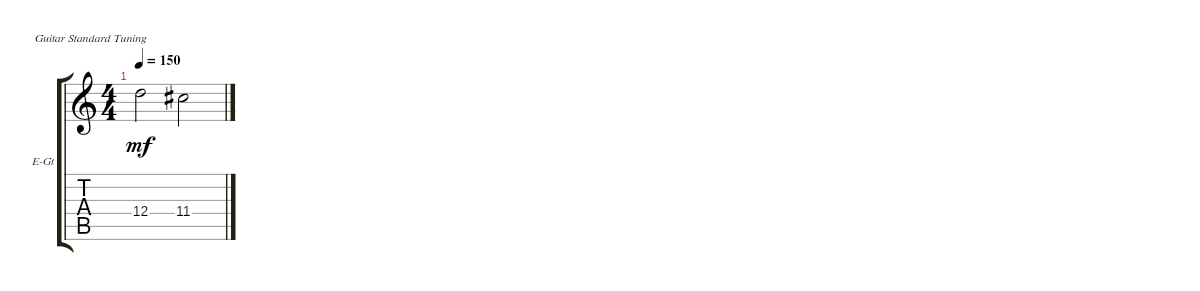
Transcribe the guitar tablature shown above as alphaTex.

\defaultSystemsLayout 4
\bracketExtendMode groupsimilarinstruments
\firstSystemTrackNameOrientation horizontal
\otherSystemsTrackNameOrientation horizontal
\track ("Electric Guitar" "E-Gt") {instrument overdrivenguitar}
\staff {score tabs}
\tuning (E4 B3 G3 D3 A2 E2)
\ts (4 4)
\tempo 150
\clef g2
\ks c
12.4.2{dy mf} 11.4.2
